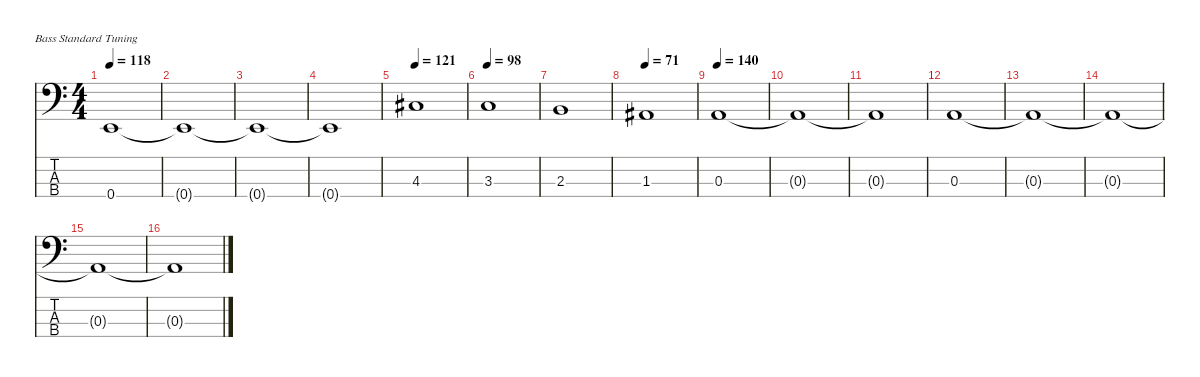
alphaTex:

\defaultSystemsLayout 4
\hideDynamics
\bracketExtendMode nobrackets
\singleTrackTrackNamePolicy hidden
\multiTrackTrackNamePolicy hidden
\firstSystemTrackNameMode fullname
\firstSystemTrackNameOrientation horizontal
\otherSystemsTrackNameOrientation horizontal
\track ("John Paul Jones" "el.bs.") {instrument electricbassfinger}
\staff {score tabs}
\tuning (G2 D2 A1 E1)
\ts (4 4)
\tempo 118
\clef f4
\ks aminor
0.4.1{dy f beam Up} |
0.4{t}.1{beam Up} |
0.4{t}.1{beam Up} |
0.4{t}.1{beam Up} |
\tempo 121
4.3{acc #}.1{beam Up} |
\tempo 98
3.3.1{beam Up} |
2.3.1{beam Up} |
\tempo 71
1.3{acc #}.1{beam Up} |
\tempo 140
0.3.1{beam Up} |
0.3{t}.1{beam Up} |
0.3{t}.1{beam Up} |
0.3.1{dy fff beam Up} |
0.3{t}.1{dy f beam Up} |
0.3{t}.1{beam Up} |
0.3{t}.1{beam Up} |
0.3{t}.1{beam Up}
